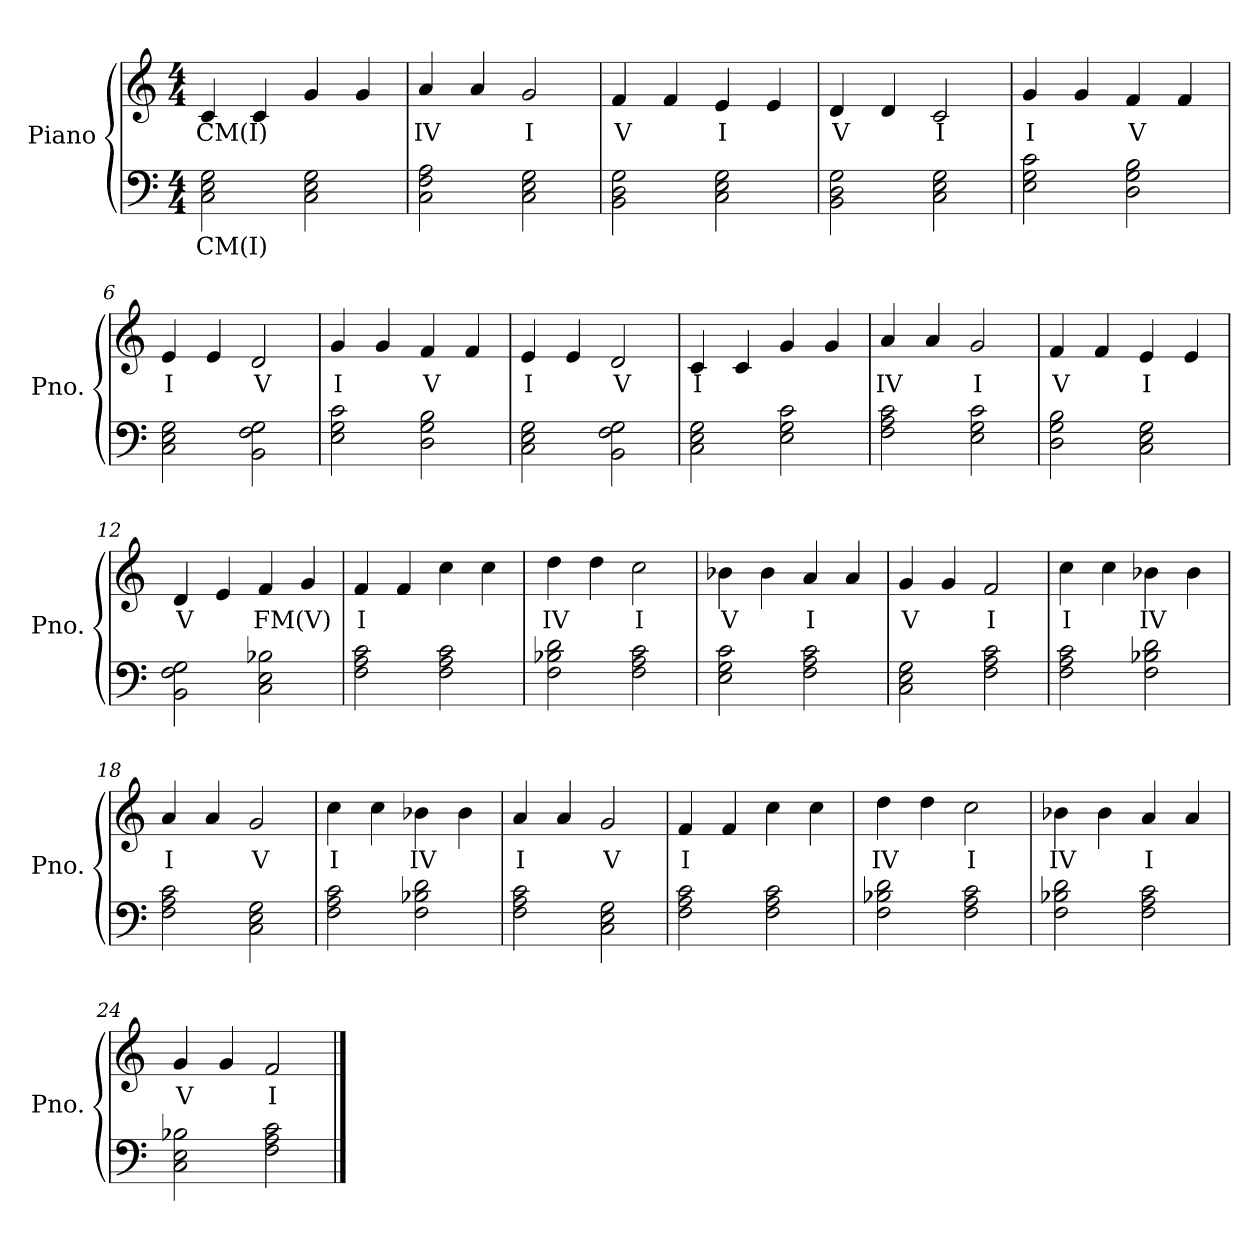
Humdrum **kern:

**kern	**text	**kern	**text
*part1	*part1	*part1	*part1
*staff2	*staff2	*staff1	*staff1
*I"Piano	*	*	*
*I'Pno.	*	*	*
*clefF4	*	*clefG2	*
*k[]	*	*k[]	*
*M4/4	*	*M4/4	*
=1	=1	=1	=1
!	!LO:LY:b	!	!LO:LY:b
2C\ 2E\ 2G\	CM(I)	4c/	CM(I)
.	.	4c/	.
2C\ 2E\ 2G\	.	4g/	.
.	.	4g/	.
=2	=2	=2	=2
!	!	!	!LO:LY:b
2C\ 2F\ 2A\	.	4a/	IV
.	.	4a/	.
!	!	!	!LO:LY:b
2C\ 2E\ 2G\	.	2g/	I
=3	=3	=3	=3
!	!	!	!LO:LY:b
2BB\ 2D\ 2G\	.	4f/	V
.	.	4f/	.
!	!	!	!LO:LY:b
2C\ 2E\ 2G\	.	4e/	I
.	.	4e/	.
=4	=4	=4	=4
!	!	!	!LO:LY:b
2BB\ 2D\ 2G\	.	4d/	V
.	.	4d/	.
!	!	!	!LO:LY:b
2C\ 2E\ 2G\	.	2c/	I
=5	=5	=5	=5
!	!	!	!LO:LY:b
2E\ 2G\ 2c\	.	4g/	I
.	.	4g/	.
!	!	!	!LO:LY:b
2D\ 2G\ 2B\	.	4f/	V
.	.	4f/	.
=6	=6	=6	=6
!	!	!	!LO:LY:b
2C\ 2E\ 2G\	.	4e/	I
.	.	4e/	.
!	!	!	!LO:LY:b
2BB\ 2F\ 2G\	.	2d/	V
=7	=7	=7	=7
!	!	!	!LO:LY:b
2E\ 2G\ 2c\	.	4g/	I
.	.	4g/	.
!	!	!	!LO:LY:b
2D\ 2G\ 2B\	.	4f/	V
.	.	4f/	.
=8	=8	=8	=8
!	!	!	!LO:LY:b
2C\ 2E\ 2G\	.	4e/	I
.	.	4e/	.
!	!	!	!LO:LY:b
2BB\ 2F\ 2G\	.	2d/	V
=9	=9	=9	=9
!	!	!	!LO:LY:b
2C\ 2E\ 2G\	.	4c/	I
.	.	4c/	.
2E\ 2G\ 2c\	.	4g/	.
.	.	4g/	.
=10	=10	=10	=10
!	!	!	!LO:LY:b
2F\ 2A\ 2c\	.	4a/	IV
.	.	4a/	.
!	!	!	!LO:LY:b
2E\ 2G\ 2c\	.	2g/	I
!!LO:LB:g=z
=11	=11	=11	=11
!	!	!	!LO:LY:b
2D\ 2G\ 2B\	.	4f/	V
.	.	4f/	.
!	!	!	!LO:LY:b
2C\ 2E\ 2G\	.	4e/	I
.	.	4e/	.
=12	=12	=12	=12
!	!	!	!LO:LY:b
2BB\ 2F\ 2G\	.	4d/	V
.	.	4e/	.
!	!	!	!LO:LY:b
2C\ 2E\ 2B-X\	.	4f/	FM(V)
.	.	4g/	.
=13	=13	=13	=13
!	!	!	!LO:LY:b
2F\ 2A\ 2c\	.	4f/	I
.	.	4f/	.
2F\ 2A\ 2c\	.	4cc\	.
.	.	4cc\	.
=14	=14	=14	=14
!	!	!	!LO:LY:b
2F\ 2B-X\ 2d\	.	4dd\	IV
.	.	4dd\	.
!	!	!	!LO:LY:b
2F\ 2A\ 2c\	.	2cc\	I
=15	=15	=15	=15
!	!	!	!LO:LY:b
2E\ 2G\ 2c\	.	4b-X\	V
.	.	4b-\	.
!	!	!	!LO:LY:b
2F\ 2A\ 2c\	.	4a/	I
.	.	4a/	.
=16	=16	=16	=16
!	!	!	!LO:LY:b
2C\ 2E\ 2G\	.	4g/	V
.	.	4g/	.
!	!	!	!LO:LY:b
2F\ 2A\ 2c\	.	2f/	I
=17	=17	=17	=17
!	!	!	!LO:LY:b
2F\ 2A\ 2c\	.	4cc\	I
.	.	4cc\	.
!	!	!	!LO:LY:b
2F\ 2B-X\ 2d\	.	4b-X\	IV
.	.	4b-\	.
=18	=18	=18	=18
!	!	!	!LO:LY:b
2F\ 2A\ 2c\	.	4a/	I
.	.	4a/	.
!	!	!	!LO:LY:b
2C\ 2E\ 2G\	.	2g/	V
=19	=19	=19	=19
!	!	!	!LO:LY:b
2F\ 2A\ 2c\	.	4cc\	I
.	.	4cc\	.
!	!	!	!LO:LY:b
2F\ 2B-X\ 2d\	.	4b-X\	IV
.	.	4b-\	.
!!LO:LB:g=z
=20	=20	=20	=20
!	!	!	!LO:LY:b
2F\ 2A\ 2c\	.	4a/	I
.	.	4a/	.
!	!	!	!LO:LY:b
2C\ 2E\ 2G\	.	2g/	V
!!LO:LB:g=z
=21	=21	=21	=21
!	!	!	!LO:LY:b
2F\ 2A\ 2c\	.	4f/	I
.	.	4f/	.
2F\ 2A\ 2c\	.	4cc\	.
.	.	4cc\	.
=22	=22	=22	=22
!	!	!	!LO:LY:b
2F\ 2B-X\ 2d\	.	4dd\	IV
.	.	4dd\	.
!	!	!	!LO:LY:b
2F\ 2A\ 2c\	.	2cc\	I
=23	=23	=23	=23
!	!	!	!LO:LY:b
2F\ 2B-X\ 2d\	.	4b-X\	IV
.	.	4b-\	.
!	!	!	!LO:LY:b
2F\ 2A\ 2c\	.	4a/	I
.	.	4a/	.
=24	=24	=24	=24
!	!	!	!LO:LY:b
2C\ 2E\ 2B-X\	.	4g/	V
.	.	4g/	.
!	!	!	!LO:LY:b
2F\ 2A\ 2c\	.	2f/	I
==	==	==	==
*-	*-	*-	*-
